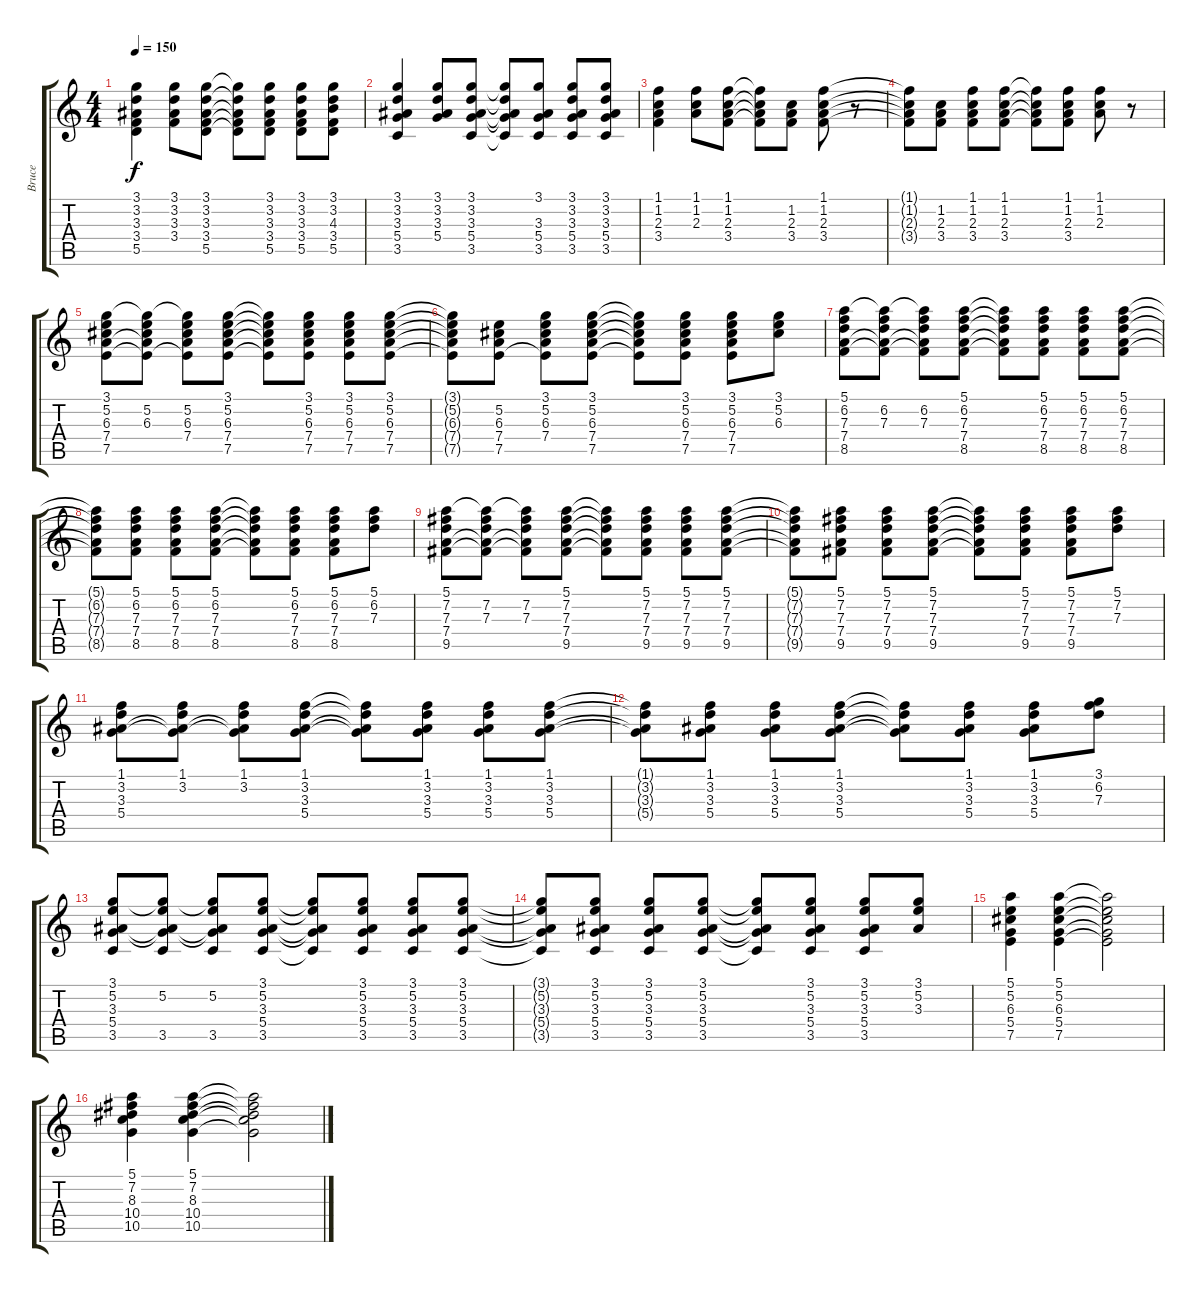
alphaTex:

\track ("Bruce" "Bruce") {instrument acousticguitarnylon}
\staff {score tabs}
\tuning (E4 B3 G3 D3 A2 E2) {hide}
\ts (4 4)
\tempo 150
\clef g2
\ks c
(3.1 3.2 3.3 3.4 5.5).4{dy f} (3.1 3.2 3.3 3.4).8 (3.1 3.2 3.3 3.4 5.5).8 (3.1{t} 3.2{t} 3.3{t} 3.4{t} 5.5{t}).8 (3.1 3.2 3.3 3.4 5.5).8 (3.1 3.2 3.3 3.4 5.5).8 (3.1 3.2 4.3 3.4 5.5).8 |
(3.1 3.2 3.3 5.4 3.5).4 (3.1 3.2 3.3 5.4).8 (3.1 3.2 3.3 5.4 3.5).8 (3.1{t} 3.2{t} 3.3{t} 5.4{t} 3.5{t}).8 (3.1 3.3 5.4 3.5).8 (3.1 3.2 3.3 5.4 3.5).8 (3.1 3.2 3.3 5.4 3.5).8 |
(1.1 1.2 2.3 3.4).4 (1.1 1.2 2.3).8 (1.1 1.2 2.3 3.4).8 (1.1{t} 1.2{t} 2.3{t} 3.4{t}).8 (1.2 2.3 3.4).8 (1.1 1.2 2.3 3.4).8 r.8 |
(1.1{t} 1.2{t} 2.3{t} 3.4{t}).8 (1.2 2.3 3.4).8 (1.1 1.2 2.3 3.4).8 (1.1 1.2 2.3 3.4).8 (1.1{t} 1.2{t} 2.3{t} 3.4{t}).8 (1.1 1.2 2.3 3.4).8 (1.1 1.2 2.3).8 r.8 |
(3.1 5.2 6.3 7.4 7.5).8 (3.1{t} 5.2 6.3 7.4{t} 7.5{t}).8 (3.1{t} 5.2 6.3 7.4 7.5{t}).8 (3.1 5.2 6.3 7.4 7.5).8 (3.1{t} 5.2{t} 6.3{t} 7.4{t} 7.5{t}).8 (3.1 5.2 6.3 7.4 7.5).8 (3.1 5.2 6.3 7.4 7.5).8 (3.1 5.2 6.3 7.4 7.5).8 |
(3.1{t} 5.2{t} 6.3{t} 7.4{t} 7.5{t}).8 (5.2 6.3 7.4 7.5).8 (3.1 5.2 6.3 7.4 7.5{t}).8 (3.1 5.2 6.3 7.4 7.5).8 (3.1{t} 5.2{t} 6.3{t} 7.4{t} 7.5{t}).8 (3.1 5.2 6.3 7.4 7.5).8 (3.1 5.2 6.3 7.4 7.5).8 (3.1 5.2 6.3).8 |
(5.1 6.2 7.3 7.4 8.5).8 (5.1{t} 6.2 7.3 7.4{t} 8.5{t}).8 (5.1{t} 6.2 7.3 7.4{t} 8.5{t}).8 (5.1 6.2 7.3 7.4 8.5).8 (5.1{t} 6.2{t} 7.3{t} 7.4{t} 8.5{t}).8 (5.1 6.2 7.3 7.4 8.5).8 (5.1 6.2 7.3 7.4 8.5).8 (5.1 6.2 7.3 7.4 8.5).8 |
(5.1{t} 6.2{t} 7.3{t} 7.4{t} 8.5{t}).8 (5.1 6.2 7.3 7.4 8.5).8 (5.1 6.2 7.3 7.4 8.5).8 (5.1 6.2 7.3 7.4 8.5).8 (5.1{t} 6.2{t} 7.3{t} 7.4{t} 8.5{t}).8 (5.1 6.2 7.3 7.4 8.5).8 (5.1 6.2 7.3 7.4 8.5).8 (5.1 6.2 7.3).8 |
(5.1 7.2 7.3 7.4 9.5).8 (5.1{t} 7.2 7.3 7.4{t} 9.5{t}).8 (5.1{t} 7.2 7.3 7.4{t} 9.5{t}).8 (5.1 7.2 7.3 7.4 9.5).8 (5.1{t} 7.2{t} 7.3{t} 7.4{t} 9.5{t}).8 (5.1 7.2 7.3 7.4 9.5).8 (5.1 7.2 7.3 7.4 9.5).8 (5.1 7.2 7.3 7.4 9.5).8 |
(5.1{t} 7.2{t} 7.3{t} 7.4{t} 9.5{t}).8 (5.1 7.2 7.3 7.4 9.5).8 (5.1 7.2 7.3 7.4 9.5).8 (5.1 7.2 7.3 7.4 9.5).8 (5.1{t} 7.2{t} 7.3{t} 7.4{t} 9.5{t}).8 (5.1 7.2 7.3 7.4 9.5).8 (5.1 7.2 7.3 7.4 9.5).8 (5.1 7.2 7.3).8 |
(1.1 3.2 3.3 5.4).8 (1.1 3.2 3.3{t} 5.4{t}).8 (1.1 3.2 3.3{t} 5.4{t}).8 (1.1 3.2 3.3 5.4).8 (1.1{t} 3.2{t} 3.3{t} 5.4{t}).8 (1.1 3.2 3.3 5.4).8 (1.1 3.2 3.3 5.4).8 (1.1 3.2 3.3 5.4).8 |
(1.1{t} 3.2{t} 3.3{t} 5.4{t}).8 (1.1 3.2 3.3 5.4).8 (1.1 3.2 3.3 5.4).8 (1.1 3.2 3.3 5.4).8 (1.1{t} 3.2{t} 3.3{t} 5.4{t}).8 (1.1 3.2 3.3 5.4).8 (1.1 3.2 3.3 5.4).8 (3.1 6.2 7.3).8 |
(3.1 5.2 3.3 5.4 3.5).8 (3.1{t} 5.2 3.3{t} 5.4{t} 3.5).8 (3.1{t} 5.2 3.3{t} 5.4{t} 3.5).8 (3.1 5.2 3.3 5.4 3.5).8 (3.1{t} 5.2{t} 3.3{t} 5.4{t} 3.5{t}).8 (3.1 5.2 3.3 5.4 3.5).8 (3.1 5.2 3.3 5.4 3.5).8 (3.1 5.2 3.3 5.4 3.5).8 |
(3.1{t} 5.2{t} 3.3{t} 5.4{t} 3.5{t}).8 (3.1 5.2 3.3 5.4 3.5).8 (3.1 5.2 3.3 5.4 3.5).8 (3.1 5.2 3.3 5.4 3.5).8 (3.1{t} 5.2{t} 3.3{t} 5.4{t} 3.5{t}).8 (3.1 5.2 3.3 5.4 3.5).8 (3.1 5.2 3.3 5.4 3.5).8 (3.1 5.2 3.3).8 |
(5.1 5.2 6.3 5.4 7.5).4 (5.1 5.2 6.3 5.4 7.5).4 (5.1{t} 5.2{t} 6.3{t} 5.4{t} 7.5{t}).2 |
(5.1 7.2 8.3 10.4 10.5).4 (5.1 7.2 8.3 10.4 10.5).4 (5.1{t} 7.2{t} 8.3{t} 10.4{t} 10.5{t}).2
